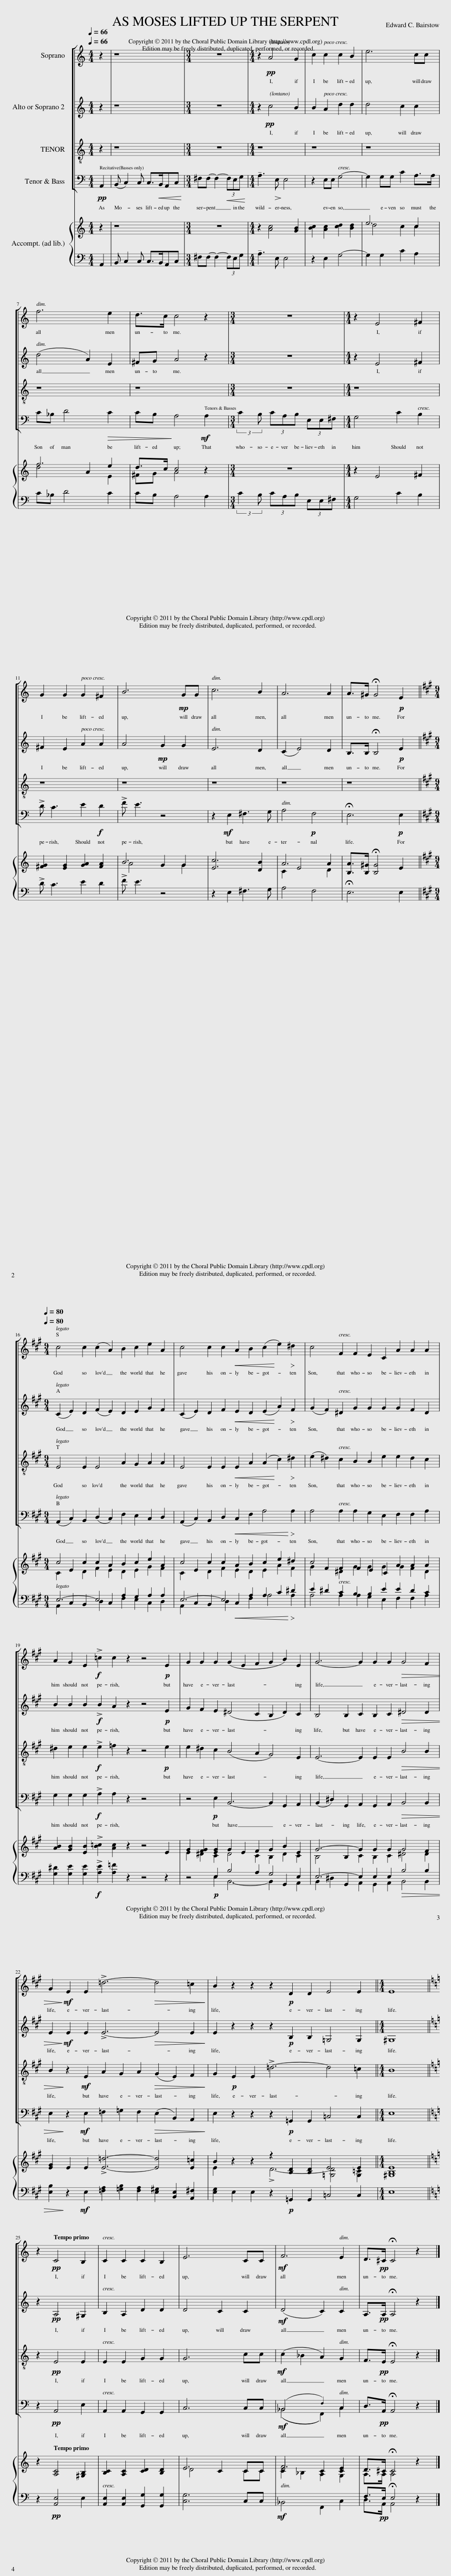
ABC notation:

X:1
%%score [ 1 2 3 ( 4 5 ) ] { ( 6 8 ) | ( 7 9 ) }
L:1/8
Q:1/4=66
M:4/4
I:linebreak $
K:C
V:1 treble
V:2 treble
V:3 treble-8 transpose=-12
V:4 bass
V:5 bass
V:6 treble
V:8 treble
V:7 bass
V:9 bass
V:1
 z2 | z8 |[M:3/4] z6 |[M:4/4] z2!pp! A4 G2 | c2 c2 c2 B2 | %5
 e6 cc |$ f6 e2 | d>c c4 z2 |[M:3/4] z6 |[M:4/4] z2 E4 ^F2 |$ %10
 G2 G2 G2 ^F2 | B6!mp! GG | c6 B2 | A6 A2 | A>^G !fermata!G4!p! E2 ||$ %15
[K:A][M:9/4][Q:1/4=80][Q:1/4=80] c4 c2 (c2 A2) B2 c2 e2 A2 | c4 c2 c2!<(! A2 B2 (c2!<)! e2)!>)!!>(! ^d2 | c4 F2 F2 E2 C2 A2 A2 A2 |$ A2 G2 E2!f! !>!=c2 c2 z2 z4!p! E2 | G2 G2 G2 (G2 E2 F2 G2 B2) E2 | %20
 G6- G2 G2 G2!>(! G4 F2 |$ G2!>)!!mf! E2 E2 !>!=d6-!>(! d4 =c2!>)! | B2 z2 z2 z2!p! D2 D2 E4 E2 ||[M:4/4] E8 ||$[K:C] z2!pp! C4 B,2 | %25
 C2 C2 C2 B,2 | E6 CC |!mf! F6 E2 | D>!pp!^C !fermata!C4 z2 |] %29
V:2
 z2 | z8 |[M:3/4] z6 |[M:4/4] z2!pp! c4 B2 | B2 A2 d2 d2 | %5
 d4 c2 c2 |$ (d4 A2) E2 | ^FG A4 z2 |[M:3/4] z6 |[M:4/4] z2 E4 ^F2 |$ %10
 ^F2 E2 A2 A2 | A4!mp! G2 G2 | E6 D2 | (C2 E4) D2 | B,>B, !fermata!B,4!p! E2 ||$ %15
[K:A][M:9/4] (C2 E2) D2 (F2 E2) D2 E2 G2 F2 | (C2 E2) D2 F2!<(! E2 D2 (E2!<)! A2)!>)!!>(! F2 | (G2 F2) ^D2 G2 G2 G2 G2 F2 D2 |$ B2 B2 B2!f! !>!B2 A2 z2 z4!p! E2 | G2 F2 E2 (^D4 C2 B,2 D2) C2 | %20
 B,4 B,2 C2 B,2 C2!>(! ^D4 D2 |$ E2!>)!!mf! E2 E2 !>!E6-!>(! E4 E2!>)! | E2 z2 z2 z2!p! B,2 B,2 =G,4 G,2 ||[M:4/4] ^G,8 ||$[K:C] z2!pp! A,4 ^G,2 | %25
 B,2 A,2 D2 D2 | D4 C2 C2 |!mf! (D4 C2) C2 | A,>!pp!A, !fermata!A,4 z2 |] %29
V:3
 z2 | z8 |[M:3/4] z6 |[M:4/4] z8 | z8 | %5
 z8 |$ z8 | z8 |[M:3/4] z6 |[M:4/4] z8 |$ %10
 z8 | z8 | z8 | z8 | z8 ||$ %15
[K:A][M:9/4] E4 E2 E4 A2 G2 A2 A2 | E4 E2 E2!<(! E2 A2 (A2!<)! c2)!>)!!>(! ^d2 | (e2 ^d2) c2 B2 B2 e2 e2 d2 c2 |$ ^d2 e2 e2!f! !>!e2 =f2 z2 z4!p! e2 | e2 ^d2 c2 (B4 A2 G4) E2 | %20
 E6- E2 E2 E2!>(! B4 B2 |$ B2!>)! z2!mf! E2 A2 G2 A2!>(! (G2 E2) F2!>)! | G2!p! E2 E2 !>!=d6- d4 =c2 ||[M:4/4] B8 ||$[K:C] z2!pp! E4 E2 | %25
 E2 E2 G2 G2 | G6 cc |!mf! (c2 _B2 A2) G2 | F>!pp!E !fermata!E4 z2 |] %29
V:4
!pp! A,,2 | (B,, C,2) C, C,>!<(!B,,A,,C,!<)! |[M:3/4] ^F,F,- F,2-!<(! (3F,E,G,!<)! |[M:4/4] !tenuto!A,3!>(! E,!>)! E,4 | z2 E,E, G,4- | %5
 G,2 G,G, C2 A,>A, |$ C_B, D4!>(! C2 | CB,!>)! A,4!mf! A,2 |[M:3/4] (3:2:2C2 B, (3CA,B, (3E,E,^F, |[M:4/4] G,4 C2 B,2 |$ %10
 !>!D C3 E2!f! D2 | !>!F E3 z4 | z2!mf! E,2 ^F,3 G, | A,4!p! F,4 | !fermata!E,6!p! E,2 ||$ %15
[K:A][M:9/4] (A,,2 C,2) B,,2 (D,2 C,2) F,2 E,2 C,2 D,2 | (A,,2 C,2) B,,2 D,2!<(! C,2 F,2 A,4!<)!!>)!!>(! A,2 | A,4 A,2 A,2 G,2 E,2 F,2 F,2 A,2 |$ G,2 G,2 G,2!f! !>!A,2 A,2 z2 z4 x2 | z4!p! E,2 B,,6- B,,2 G,,2 A,,2 | %20
 (B,,2 ^D,2) G,,2 A,,2 G,,2 A,,2!>(! B,,4 B,,2 |$ E,2!>)! z2!mf! E,2 =F,2 =G,2 F,2!>(! (E,2 B,,2) A,,2!>)! | E,2 z2 z2 z2!p! =G,,2 G,,2 =C,4 C,2 ||[M:4/4] E,8 ||$[K:C] z2!pp! A,,4 E,2 | %25
 A,,2 A,,2 G,,2 G,,2 | C,6 C,C, |!mf! (_B,,4 F,2) C,2 | D,>!pp!A,, !fermata!A,,4 z2 |] %29
V:5
 x2 | x8 |[M:3/4] x6 |[M:4/4] x8 | x8 | %5
 x8 |$ x8 | x8 |[M:3/4] x6 |[M:4/4] x8 |$ %10
 x8 | x8 | x8 | x8 | x8 ||$ %15
[K:A][M:9/4] x18 | x18 | x18 |$ x18 | x18 | %20
 x18 |$ x18 | x18 ||[M:4/4] x8 ||$[K:C] x8 | %25
 x8 | x8 | ((_B,,4 F,,2)) C,2 | x8 |] %29
V:6
 z2 | z8 |[M:3/4] z6 |[M:4/4] z2 [Ac]4 [GB]2 | [Bc]2 [Ac]2 [cd]2 [Bd]2 | %5
 e6 c2 |$ f6 e2 | d>c c4 z2 |[M:3/4] z6 |[M:4/4] z2 E4 ^F2 |$ %10
 [^FG]2 [EG]2 [GA]2 [FA]2 | B6 G2 | [Ec]6 [DB]2 | A6 A2 | [B,A]>[B,^G] !fermata![B,G]4 E2 ||$ %15
[K:A][M:9/4] c4 c2 c2 A2 B2 c2 e2 A2 | c4 c2 c2 A2 B2 c2 e2 ^d2 | c4 F2 F2 E2 C2 A2 A2 A2 |$ [AB]2 [GB]2 [EB]2 !>![B=c]2 [Ac]2 z2 z4 E2 | G2 [FG]2 [EG]2 G2 E2 F2 G2 B2 E2 | %20
 G6- G2 G2 G2 G4 F2 |$ [EG]2 E2 E2 !>![E=d]6- [Ed]4 [E=c]2 | B2 z2 z2 z2 [B,D]2 [B,D]2 E4 E2 ||[M:4/4] [^G,B,E]8 ||$[K:C] z2 [A,C]4 [^G,B,]2 | %25
 [B,C]2 [A,C]2 [CD]2 [B,D]2 | E6 CC | F6 E2 | D>^C !fermata!C4 z2 |] %29
V:7
 A,,2 | B,, C,2 C, C,>B,,A,,C, |[M:3/4] ^F,F,- F,2- (3F,E,G, |[M:4/4] !tenuto!A,3 E, E,4 | z2 E,2 G,4- | %5
 G,2 G,2 C2 A,2 |$ C_B, D4 C2 | CB, A,4 A,2 |[M:3/4] (3:2:2C2 B, (3CA,B, (3E,E,^F, |[M:4/4] G,4 C2 B,2 |$ %10
 !>!D C3 E2 D2 | !>!F E3 z4 | z2 E,2 ^F,3 G, | A,4 F,4 | !fermata!E,6 E,2 ||$ %15
[K:A][M:9/4] E,6- E,4 A,2 G,2 A,2 A,2 | E,6- E,4 A,2 A,2 C2!>)!!>(! ^D2 | E2 ^D2 C2 B,2 B,2 E2 E2 D2 C2 |$ [G,^D]2 [G,E]2 [G,E]2!f! !>![A,E]2 [A,=F]2 z2 z4 z2 | z4!p! E,2 B,4 A,2 G,4 E,2 | %20
 E,6- E,2 E,2 E,2!>(! B,4 B,2 |$ [E,B,]2!>)! z2!mf! E,2 [=F,A,]2 [=G,B,]2 [F,A,]2 [E,^G,]2 [B,,E,]2 [A,,^F,]2 | [E,G,]2 E,2 E,2 z2!p! =G,,2 G,,2 =C,4 C,2 ||[M:4/4] E,8 ||$[K:C] z2!pp! [A,,E,]4 E,2 | %25
 [A,,E,]2 [A,,E,]2 [G,,G,]2 [G,,G,]2 | [C,G,]6 C,C, |!mf![I:staff -1] C2 _B,2 A,2 G,2 |[I:staff +1] F,>!pp!E, !fermata!E,4 z2 |] %29
V:8
 x2 | x8 |[M:3/4] x6 |[M:4/4] x8 | x8 | %5
 d4 c2 c2 |$ d4 A2 E2 | ^FG A4 x2 |[M:3/4] x6 |[M:4/4] x8 |$ %10
 x8 | A4 G2 G2 | x8 | C2 E4 D2 | x8 ||$ %15
[K:A][M:9/4] C2 E2 D2 F2 E2 D2 E2 G2 F2 | C2 E2 D2 F2 E2 D2 E2 A2 F2 | G2 F2 ^D2 G2 G2 G2 G2 F2 D2 |$ x18 | E2 ^D2 C2 D4 C2 B,2 D2 C2 | %20
 B,4 B,2 C2 B,2 C2 ^D4 D2 |$ x18 | E2 x4 !>!D6- [=G,D]4 [G,=C]2 ||[M:4/4] x8 ||$[K:C] x8 | %25
 x8 | D4 C2 CC | D4 C2 C2 | A,>A, A,4 x2 |] %29
V:9
 x2 | x8 |[M:3/4] x6 |[M:4/4] x8 | x8 | %5
 x8 |$ x8 | x8 |[M:3/4] x6 |[M:4/4] x8 |$ %10
 x8 | x8 | x8 | x8 | x8 ||$ %15
[K:A][M:9/4] A,,2 C,2 B,,2 D,2 C,2 F,2 E,2 C,2 D,2 | A,,2 C,2 B,,2 D,2!<(! C,2 F,2 A,4!<)! A,2 | A,4 A,2 A,2 G,2 E,2 F,2 F,2 A,2 |$ x18 | x4 E,2 B,,6- B,,2 G,,2 A,,2 | %20
 B,,2 ^D,2 G,,2 A,,2 G,,2 A,,2 B,,4 B,,2 |$ x18 | x18 ||[M:4/4] x8 ||$[K:C] x8 | %25
 x8 | x8 | _B,,4 F,,2 C,2 | D,>A,, A,,4 x2 |] %29
